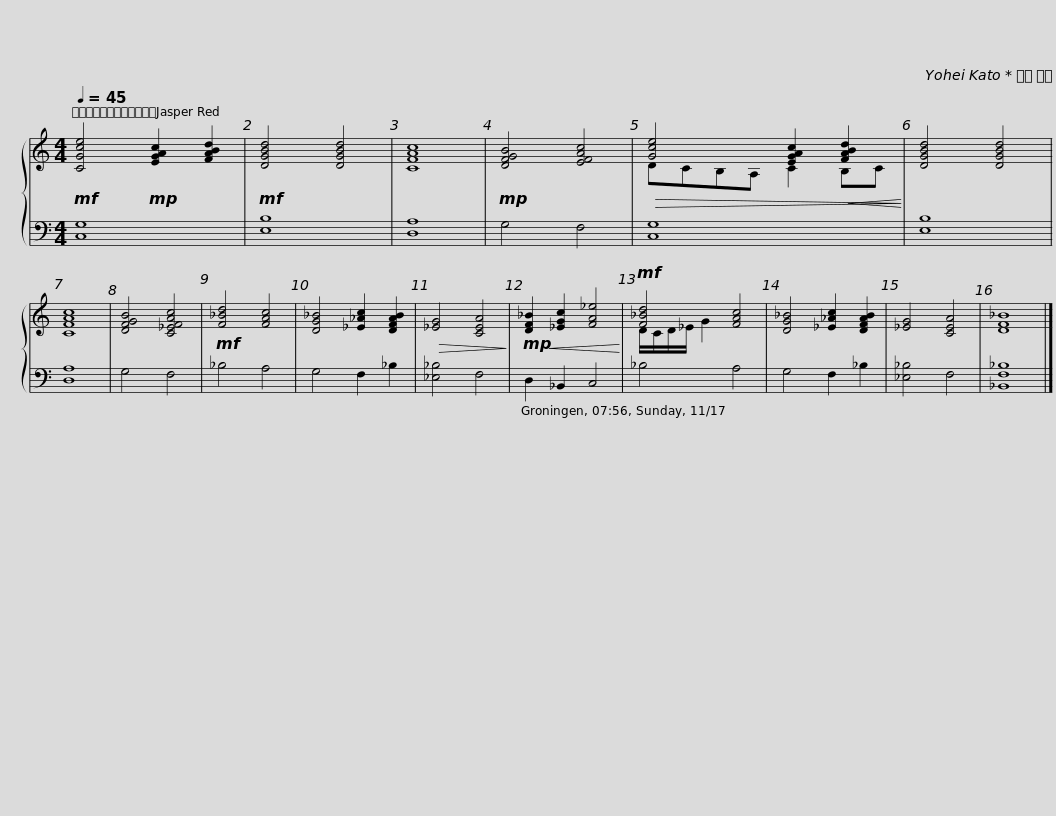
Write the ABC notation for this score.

X:1
%%score { ( 1 3 ) | 2 }
L:1/8
Q:1/4=45
M:4/4
I:linebreak $
K:C
V:1 treble
V:3 treble
V:2 bass
V:1
!mf! [CGce]4!mp! [EGAc]2 [FABd]2 |!mf! [DGBd]4 [DGBd]4 | [CFAc]8 |!mp! [DFGB]4 [EFAc]4 |!>(! [Gce]4 [EGAc]2!<(! [FABd]2!>)!!<)! |$ %5
 [DGBd]4 [DGBd]4 | [CFAc]8 | [DFGB]4 [C_EFAc]4 |!mf! [F_Bd]4 [FAc]4 | [DG_B]4 [_E_Ac]2 [DFAB]2 | %10
!>(! [_EG]4 [CEA]4!>)! |$!mp!!<(! [DF_B]2 [_EGc]2 [FA_e]4!<)! |!mf! [F_Bd]4 [FAc]4 | [DG_B]4 [_E_Ac]2 [DFAB]2 | [_EG]4 [CEA]4 | %15
 [DF_B]8 |] %16
V:2
 [C,G,]8 | [E,B,]8 | [D,A,]8 | G,4 F,4 | [C,G,]8 |$ %5
 [E,B,]8 | [D,A,]8 | G,4 F,4 | _B,4 A,4 | G,4 F,2 _B,2 | %10
 [_E,_B,]4 F,4 |$ D,2 _B,,2 C,4 | _B,4 A,4 | G,4 F,2 _B,2 | [_E,_B,]4 F,4 | %15
 [_B,,F,_B,]8 |] %16
V:3
 x8 | x8 | x8 | x8 | DCB,A, C2 B,C |$ %5
 x8 | x8 | x8 | x8 | x8 | %10
 x8 |$ x8 | D/C/D/_E/ G2 x4 | x8 | x8 | %15
 x8 |] %16
